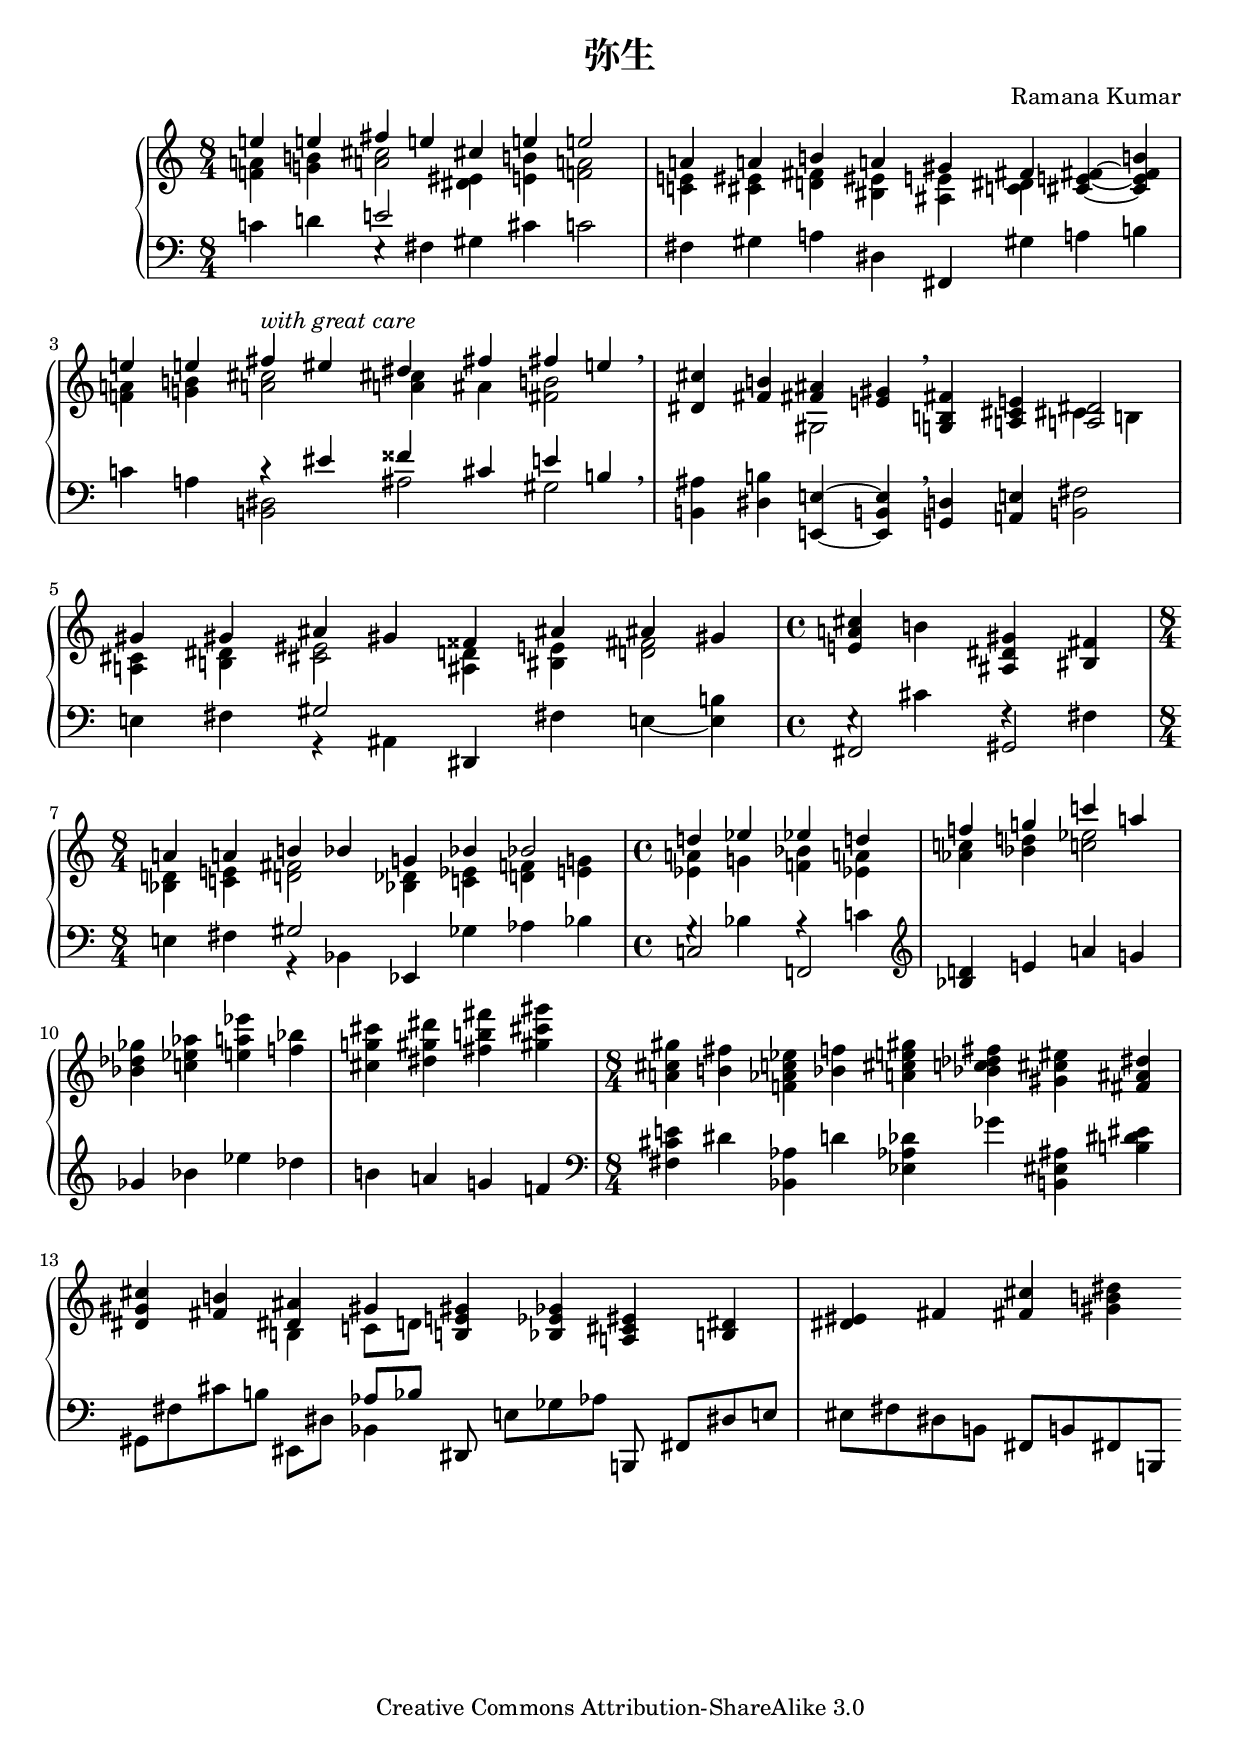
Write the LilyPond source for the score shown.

\version "2.15.39"

\header {
  title = "弥生"
  composer = "Ramana Kumar"
  date = "2012"
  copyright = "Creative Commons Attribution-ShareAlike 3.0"
}

#(ly:set-option 'point-and-click #f)

\score {
  \context PianoStaff <<
    \context Staff = right <<
      \accidentalStyle #'Score "dodecaphonic"
      \clef treble
      \time 8/4
      << {
        << {e''4 e'' fis'' e'' cis'' e'' e''2}
        \\ {<f' a'>4 <g' b'> <a' cis''>2 <dis' eis'>4  <e' b'> <f' a'>2} >>
      | << {a'4 a' b' a' gis' fis'}
        \\ {<c' e'>4 <cis' eis'> <d' fis'> <bis eis'> <ais e'> <c' dis'> } >>
        <cis' e' fis'>4 ~ <cis' e' fis' b'>
      | << {e''4 e'' fis'' -\markup{\italic "with great care"} eis'' dis'' fis'' fis'' e''}
        \\ {<f' a'>4 <g' b'> <a' cis''>2  <a' cis''>4 ais' <fis' b'>2} >> \breathe
      | <dis' cis''>4 <fis' b'> << {<fis' ais'>4 <e' gis'>} \\ gis2 >> \breathe
        <g b fis'>4 <a cis' e'> << <a dis'>2 \\ {cis'4 b} >>
      | << {gis'4 gis' ais' gis' fisis' ais' ais' gis'}
      \\ { <a cis'>4 <b dis'> <cis' eis'>2 <ais d'>4 <bis e'> <d' fis'>2 }>>
      | \time 4/4 <e' a' cis''>4 b' <ais dis' gis'> <bis fis'>
      | \time 8/4 << {a'4 a' b' bes' g' bes' bes'2} \\ { <bes d'>4 <c' e'> <d' fis'>2 <bes des'>4 <c' ees'> <d' f'> <e' g'>} >>
      | \time 4/4 << {d''4 ees'' ees'' d''} \\ {<ees' a'>4 g' <f' bes'> <ees' a'>} >>
      | << {f''4 g'' c''' a''} \\ {<aes' c''>4 <bes' d''> <c'' ees''>2} >>
      | <bes' des'' ges''>4 <c'' ees'' aes''> <e'' a'' ees'''> <f'' bes''>
      | <cis'' g'' cis'''> <dis'' gis'' dis'''> <fis'' b'' fis'''> <gis'' cis''' gis'''>
      | \time 8/4 <a' cis'' gis''> <b' fis''> <f' aes' c'' ees''> <bes' f''>
        <a' cis'' e'' gis''> <bes' c'' des'' fis''>
        <gis' cis'' eis''> <fis' ais' dis''>
      | <dis' gis' cis''> <fis' b'> << { <dis' ais'>  gis' } \\ { b c'8 d' } >>
      <b e' gis'>4 <bes ees' ges'> <a cis' eis'> <b dis'>
      | <dis' eis'> fis' <fis' cis''> <gis' b' dis''>
      } >>
    >>
    \context Staff = left <<
      \clef bass
      << {
        c'4 d' << e'2 \\ {e4\rest fis} >> gis cis' c'2
      | fis4 gis a dis fis, gis a b
      | c'4 a << {r4 eis' fisis' cis' e' b} \\ {<b, dis>2 ais gis} >> \breathe
      | <b, ais>4 <dis b> <e, e> ~ <e, b, e> \breathe <g, d>4 <a, e> <b, fis>2
      | e4 fis << gis2 \\ {r4 ais,} >> dis, fis e ~ <e b>
      | \time 4/4 << {fis,2 gis,} \\ {e4\rest cis' f\rest fis} >>
      | \time 8/4 e4 fis << gis2 \\ {r4 bes,} >> ees, ges aes bes
      | \time 4/4 << {c2 f,} \\ {g4\rest bes a\rest c'} >>
      | \clef treble <bes d'>4 e' a' g'
      | ges' bes' ees'' des''
      | b' a' g' f'
      | \time 8/4 \clef bass <fis cis' e'>4 dis' <bes, aes> d' <ees aes des'> ges' <b, eis ais> <b dis' eis'>
        \set beatStructure = #'(2 2 2 2)
      | gis,8 fis cis' b << { s4 aes8 bes } \\ { eis, dis bes,4 } >>
        dis,8 e [ ges aes ] b,, fis, [ dis e ]
      | eis fis dis b, fis, b, fis, b,,
      } >>
    >>
  >>
}
